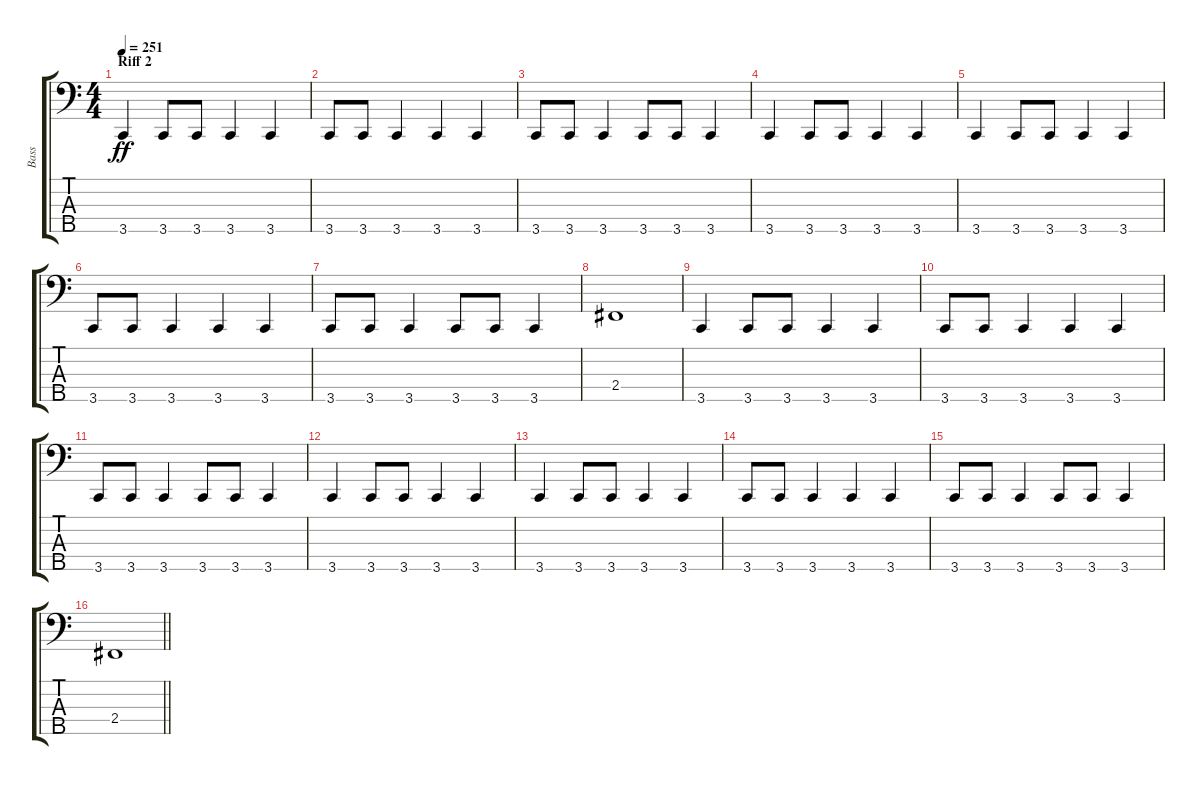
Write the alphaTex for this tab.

\track ("Bass" "Bass") {instrument electricbasspick}
\staff {score tabs}
\tuning (G2 D2 A1 E1 A0) {hide}
\ts (4 4)
\section ("" "Riff 2")
\tempo 251
\clef f4
\ks c
3.5.4{dy ff} 3.5.8 3.5.8 3.5.4 3.5.4 |
3.5.8 3.5.8 3.5.4 3.5.4 3.5.4 |
3.5.8 3.5.8 3.5.4 3.5.8 3.5.8 3.5.4 |
3.5.4 3.5.8 3.5.8 3.5.4 3.5.4 |
3.5.4 3.5.8 3.5.8 3.5.4 3.5.4 |
3.5.8 3.5.8 3.5.4 3.5.4 3.5.4 |
3.5.8 3.5.8 3.5.4 3.5.8 3.5.8 3.5.4 |
2.4.1 |
3.5.4 3.5.8 3.5.8 3.5.4 3.5.4 |
3.5.8 3.5.8 3.5.4 3.5.4 3.5.4 |
3.5.8 3.5.8 3.5.4 3.5.8 3.5.8 3.5.4 |
3.5.4 3.5.8 3.5.8 3.5.4 3.5.4 |
3.5.4 3.5.8 3.5.8 3.5.4 3.5.4 |
3.5.8 3.5.8 3.5.4 3.5.4 3.5.4 |
3.5.8 3.5.8 3.5.4 3.5.8 3.5.8 3.5.4 |
\barLineRight lightlight
2.4.1
